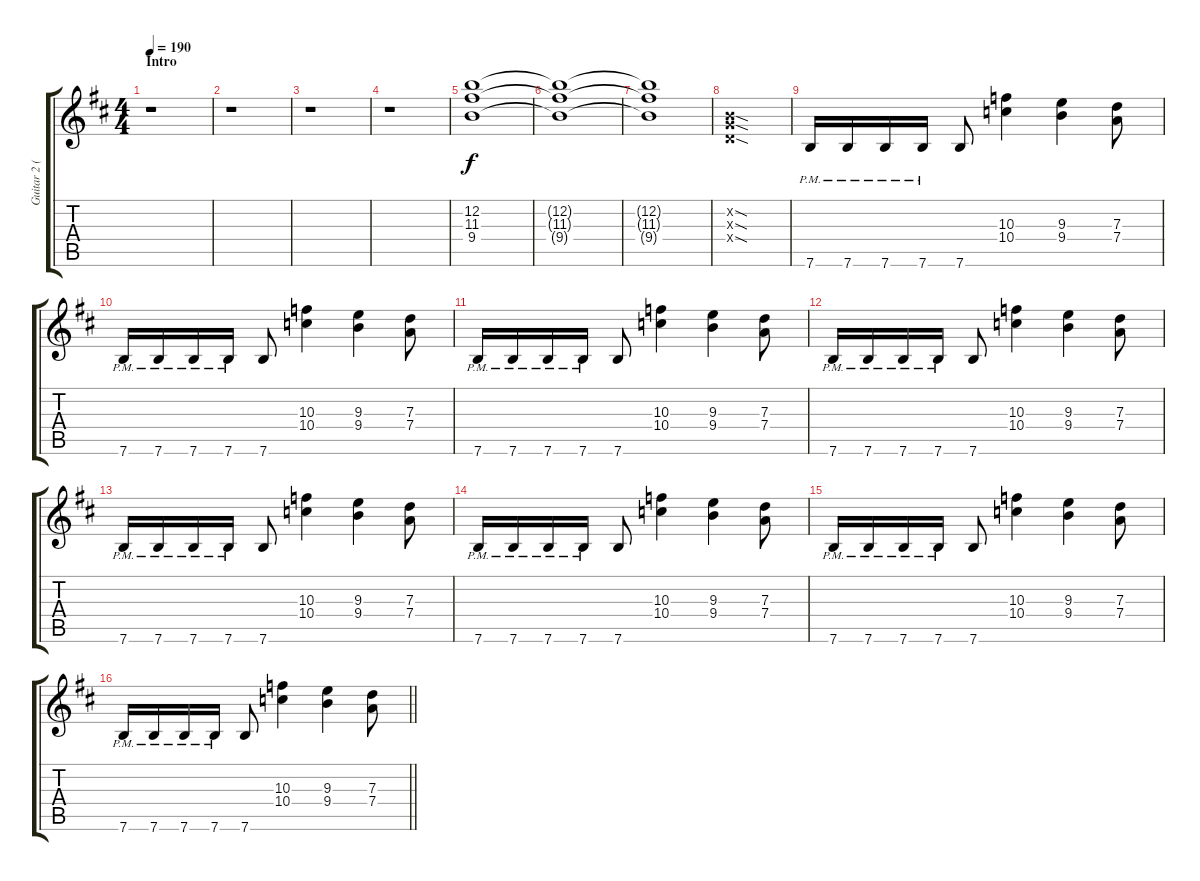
\track ("Guitar 2 (Lida)" "Guitar 2 (") {instrument distortionguitar}
\staff {score tabs}
\tuning (E4 B3 G3 D3 A2 E2) {hide}
\ts (4 4)
\section ("" "Intro")
\tempo 190
\clef g2
\ks bminor
r.1{dy f instrument distortionguitar} |
r.1 |
r.1 |
r.1 |
(12.2 11.3 9.4).1 |
(12.2{t} 11.3{t} 9.4{t}).1 |
(12.2{t} 11.3{t} 9.4{t}).1 |
(0.2{sod x} 0.3{sod x} 0.4{sod x}).1 |
7.6{pm}.16 7.6{pm}.16 7.6{pm}.16 7.6{pm}.16 7.6.8 (10.3 10.4).4 (9.3 9.4).4 (7.3 7.4).8 |
7.6{pm}.16 7.6{pm}.16 7.6{pm}.16 7.6{pm}.16 7.6.8 (10.3 10.4).4 (9.3 9.4).4 (7.3 7.4).8 |
7.6{pm}.16 7.6{pm}.16 7.6{pm}.16 7.6{pm}.16 7.6.8 (10.3 10.4).4 (9.3 9.4).4 (7.3 7.4).8 |
7.6{pm}.16 7.6{pm}.16 7.6{pm}.16 7.6{pm}.16 7.6.8 (10.3 10.4).4 (9.3 9.4).4 (7.3 7.4).8 |
7.6{pm}.16 7.6{pm}.16 7.6{pm}.16 7.6{pm}.16 7.6.8 (10.3 10.4).4 (9.3 9.4).4 (7.3 7.4).8 |
7.6{pm}.16 7.6{pm}.16 7.6{pm}.16 7.6{pm}.16 7.6.8 (10.3 10.4).4 (9.3 9.4).4 (7.3 7.4).8 |
7.6{pm}.16 7.6{pm}.16 7.6{pm}.16 7.6{pm}.16 7.6.8 (10.3 10.4).4 (9.3 9.4).4 (7.3 7.4).8 |
\barLineRight lightlight
7.6{pm}.16 7.6{pm}.16 7.6{pm}.16 7.6{pm}.16 7.6.8 (10.3 10.4).4 (9.3 9.4).4 (7.3 7.4).8
